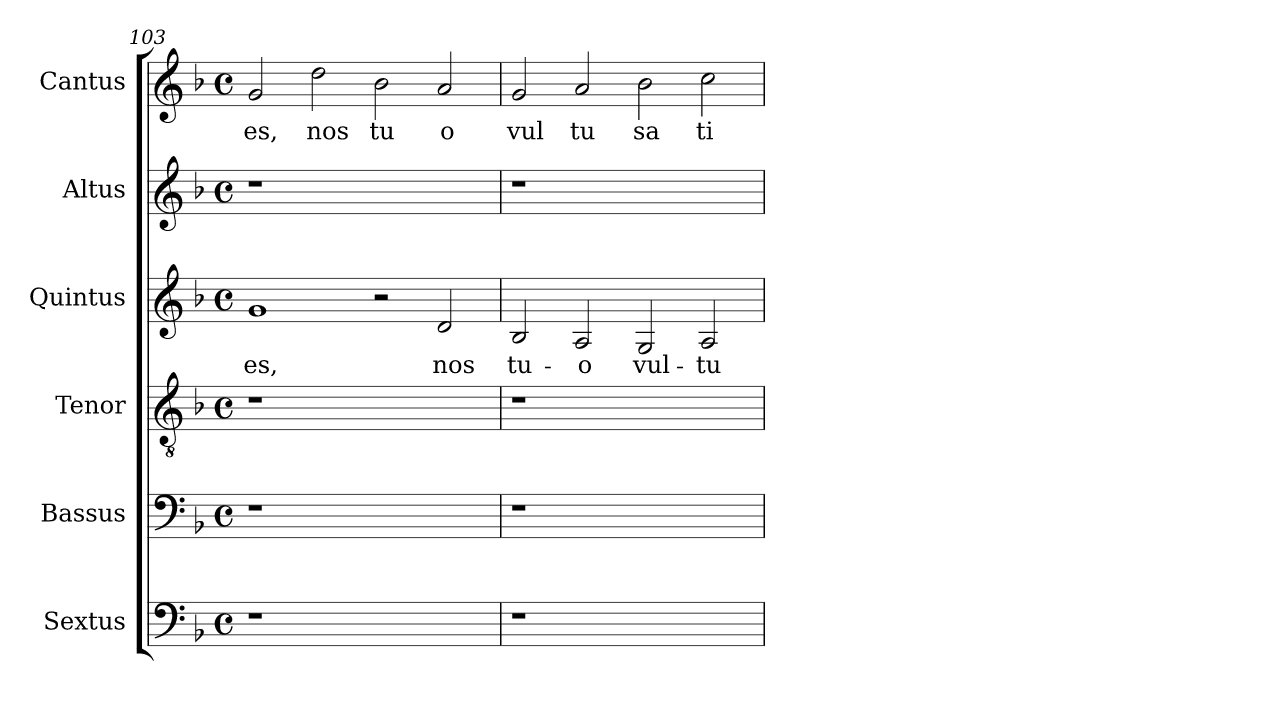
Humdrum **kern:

**kern	**kern	**kern	**kern	**text	**kern	**kern	**text
*part6	*part5	*part4	*part3	*part3	*part2	*part1	*part1
*staff6	*staff5	*staff4	*staff3	*staff3	*staff2	*staff1	*staff1
*I"Sextus	*I"Bassus	*I"Tenor	*I"Quintus	*	*I"Altus	*I"Cantus	*
*I'Sextus	*I'Bassus	*I'Tenor	*I'Quintus	*	*I'Altus	*I'Cantus	*
*clefF4	*clefF4	*clefGv2	*clefG2	*	*clefG2	*clefG2	*
*k[b-]	*k[b-]	*k[b-]	*k[b-]	*	*k[b-]	*k[b-]	*
*F:	*F:	*F:	*F:	*	*F:	*F:	*
*M4/4	*M4/4	*M4/4	*M4/4	*	*M4/4	*M4/4	*
*met(c)	*met(c)	*met(c)	*met(c)	*	*met(c)	*met(c)	*
=103	=103	=103	=103	=103	=103	=103	=103
!	!	!	!	!LO:LY:b:cj	!	!	!LO:LY:b:cj
1r	1r	1r	1g	es,	1r	2g/	es,
!	!	!	!	!	!	!	!LO:LY:b:cj
.	.	.	.	.	.	2dd\	nos
!	!	!	!	!	!	!	!LO:LY:b:cj
1ryy	1ryy	1ryy	2r	.	1ryy	2b-\	tu
!	!	!	!	!LO:LY:b:cj	!	!	!LO:LY:b:cj
.	.	.	2d/	nos	.	2a/	o
!!LO:LB:g=z
=104	=104	=104	=104	=104	=104	=104	=104
!	!	!	!	!LO:LY:b:cj	!	!	!LO:LY:b:cj
1r	1r	1r	2B-/	tu-	1r	2g/	vul
!	!	!	!	!LO:LY:b:cj	!	!	!LO:LY:b:cj
.	.	.	2A/	-o	.	2a/	tu
!	!	!	!	!LO:LY:b:cj	!	!	!LO:LY:b:cj
1ryy	1ryy	1ryy	2G/	vul-	1ryy	2b-\	sa
!	!	!	!	!LO:LY:b:cj	!	!	!LO:LY:b:cj
.	.	.	2A/	-tu	.	2cc\	ti
=	=	=	=	=	=	=	=
*-	*-	*-	*-	*-	*-	*-	*-
